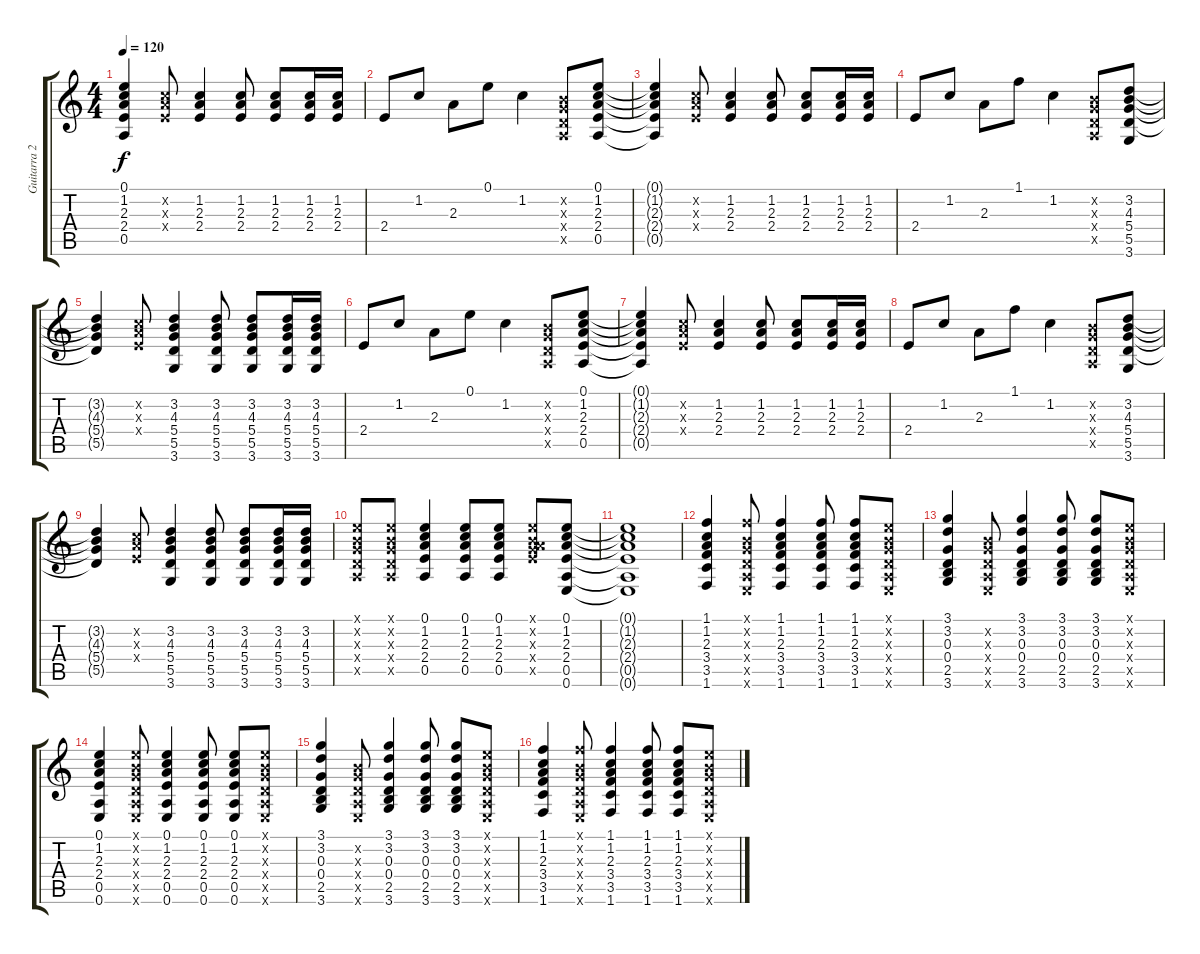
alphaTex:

\track ("Guitarra 2" "Guitarra 2") {instrument acousticguitarsteel}
\staff {score tabs}
\tuning (E4 B3 G3 D3 A2 E2) {hide}
\ts (4 4)
\tempo 120
\clef g2
\ks c
(0.1{t} 1.2{t} 2.3{t} 2.4{t} 0.5{t}).4{dy f} (1.2{x} 2.3{x} 2.4{x}).8 (1.2 2.3 2.4).4 (1.2 2.3 2.4).8 (1.2 2.3 2.4).8 (1.2 2.3 2.4).16 (1.2 2.3 2.4).16 |
2.4.8 1.2.8 2.3.8 0.1.8 1.2.4 (0.2{x} 0.3{x} 0.4{x} 0.5{x}).8 (0.1 1.2 2.3 2.4 0.5).8 |
(0.1{t} 1.2{t} 2.3{t} 2.4{t} 0.5{t}).4 (1.2{x} 2.3{x} 2.4{x}).8 (1.2 2.3 2.4).4 (1.2 2.3 2.4).8 (1.2 2.3 2.4).8 (1.2 2.3 2.4).16 (1.2 2.3 2.4).16 |
2.4.8 1.2.8 2.3.8 1.1.8 1.2.4 (0.2{x} 0.3{x} 0.4{x} 0.5{x}).8 (3.2 4.3 5.4 5.5 3.6).8 |
(3.2{t} 4.3{t} 5.4{t} 5.5{t}).4 (1.2{x} 2.3{x} 2.4{x}).8 (3.2 4.3 5.4 5.5 3.6).4 (3.2 4.3 5.4 5.5 3.6).8 (3.2 4.3 5.4 5.5 3.6).8 (3.2 4.3 5.4 5.5 3.6).16 (3.2 4.3 5.4 5.5 3.6).16 |
2.4.8 1.2.8 2.3.8 0.1.8 1.2.4 (0.2{x} 0.3{x} 0.4{x} 0.5{x}).8 (0.1 1.2 2.3 2.4 0.5).8 |
(0.1{t} 1.2{t} 2.3{t} 2.4{t} 0.5{t}).4 (1.2{x} 2.3{x} 2.4{x}).8 (1.2 2.3 2.4).4 (1.2 2.3 2.4).8 (1.2 2.3 2.4).8 (1.2 2.3 2.4).16 (1.2 2.3 2.4).16 |
2.4.8 1.2.8 2.3.8 1.1.8 1.2.4 (0.2{x} 0.3{x} 0.4{x} 0.5{x}).8 (3.2 4.3 5.4 5.5 3.6).8 |
(3.2{t} 4.3{t} 5.4{t} 5.5{t}).4 (1.2{x} 2.3{x} 2.4{x}).8 (3.2 4.3 5.4 5.5 3.6).4 (3.2 4.3 5.4 5.5 3.6).8 (3.2 4.3 5.4 5.5 3.6).8 (3.2 4.3 5.4 5.5 3.6).16 (3.2 4.3 5.4 5.5 3.6).16 |
(0.1{x} 0.2{x} 0.3{x} 0.4{x} 0.5{x}).8 (0.1{x} 0.2{x} 0.3{x} 0.4{x} 0.5{x}).8 (0.1 1.2 2.3 2.4 0.5).4 (0.1 1.2 2.3 2.4 0.5).8 (0.1 1.2 2.3 2.4 0.5).8 (0.1{x} 0.2{x} 0.3{x} 7.4{x} 7.5{x}).8 (0.1 1.2 2.3 2.4 0.5 0.6).8 |
(0.1{t} 1.2{t} 2.3{t} 2.4{t} 0.5{t} 0.6{t}).1 |
(1.1 1.2 2.3 3.4 3.5 1.6).4 (1.1{x} 0.2{x} 0.3{x} 0.4{x} 0.5{x} 0.6{x}).8 (1.1 1.2 2.3 3.4 3.5 1.6).4 (1.1 1.2 2.3 3.4 3.5 1.6).8 (1.1 1.2 2.3 3.4 3.5 1.6).8 (0.1{x} 0.2{x} 0.3{x} 0.4{x} 0.5{x} 0.6{x}).8 |
(3.1 3.2 0.3 0.4 2.5 3.6).4 (0.2{x} 0.3{x} 0.4{x} 0.5{x} 0.6{x}).8 (3.1 3.2 0.3 0.4 2.5 3.6).4 (3.1 3.2 0.3 0.4 2.5 3.6).8 (3.1 3.2 0.3 0.4 2.5 3.6).8 (0.1{x} 0.2{x} 0.3{x} 0.4{x} 0.5{x} 0.6{x}).8 |
(0.1 1.2 2.3 2.4 0.5 0.6).4 (0.1{x} 0.2{x} 0.3{x} 0.4{x} 0.5{x} 0.6{x}).8 (0.1 1.2 2.3 2.4 0.5 0.6).4 (0.1 1.2 2.3 2.4 0.5 0.6).8 (0.1 1.2 2.3 2.4 0.5 0.6).8 (0.1{x} 0.2{x} 0.3{x} 0.4{x} 0.5{x} 0.6{x}).8 |
(3.1 3.2 0.3 0.4 2.5 3.6).4 (0.2{x} 0.3{x} 0.4{x} 0.5{x} 0.6{x}).8 (3.1 3.2 0.3 0.4 2.5 3.6).4 (3.1 3.2 0.3 0.4 2.5 3.6).8 (3.1 3.2 0.3 0.4 2.5 3.6).8 (0.1{x} 0.2{x} 0.3{x} 0.4{x} 0.5{x} 0.6{x}).8 |
(1.1 1.2 2.3 3.4 3.5 1.6).4 (1.1{x} 0.2{x} 0.3{x} 0.4{x} 0.5{x} 0.6{x}).8 (1.1 1.2 2.3 3.4 3.5 1.6).4 (1.1 1.2 2.3 3.4 3.5 1.6).8 (1.1 1.2 2.3 3.4 3.5 1.6).8 (0.1{x} 0.2{x} 0.3{x} 0.4{x} 0.5{x} 0.6{x}).8
